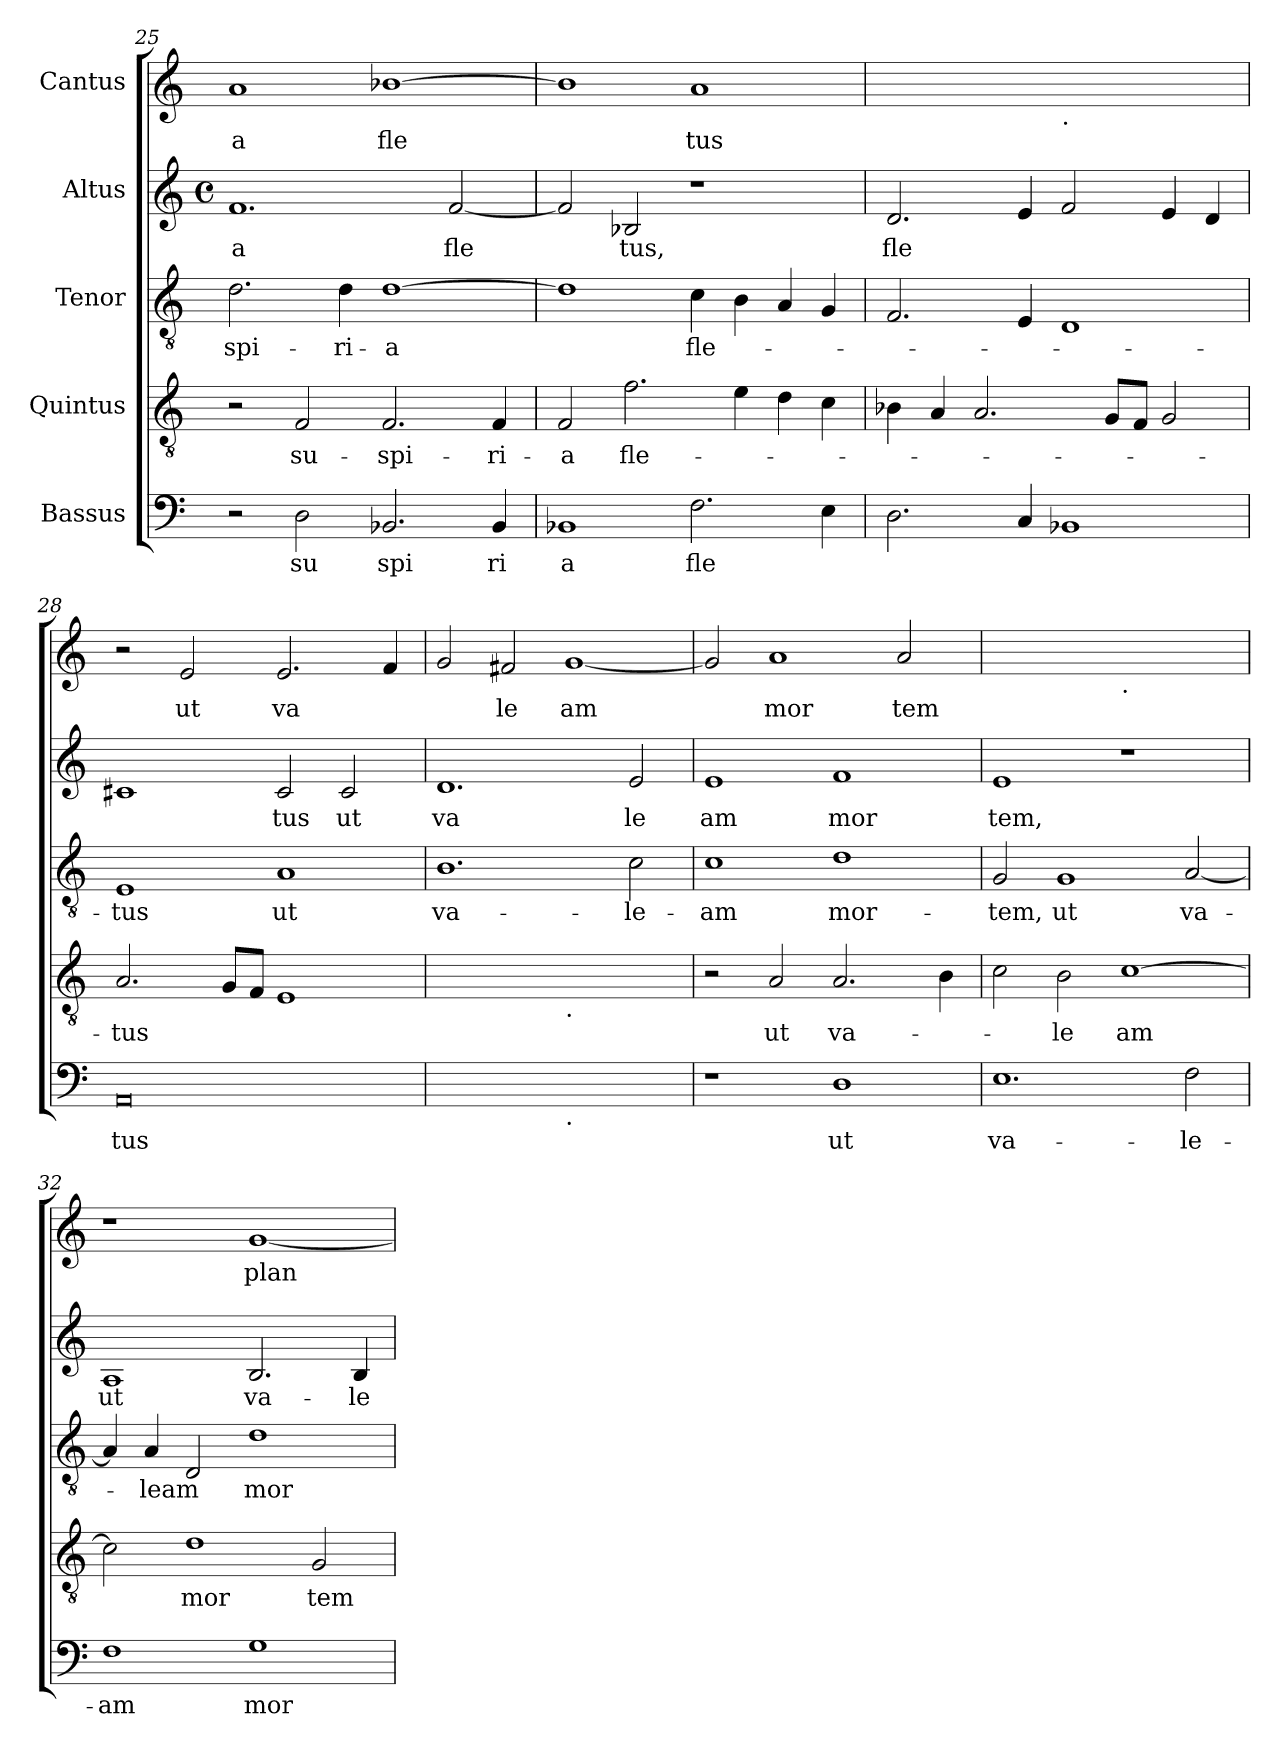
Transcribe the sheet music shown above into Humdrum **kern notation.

**kern	**text	**kern	**text	**kern	**text	**kern	**text	**kern	**text
*part5	*part5	*part4	*part4	*part3	*part3	*part2	*part2	*part1	*part1
*staff5	*staff5	*staff4	*staff4	*staff3	*staff3	*staff2	*staff2	*staff1	*staff1
*I"Bassus	*	*I"Quintus	*	*I"Tenor	*	*I"Altus	*	*I"Cantus	*
!!LO:LB:g=z
*clefF4	*	*clefGv2	*	*clefGv2	*	*clefG2	*	*clefG2	*
*k[]	*	*k[]	*	*k[]	*	*k[]	*	*k[]	*
*	*	*	*	*	*	*M4/4	*	*	*
*	*	*	*	*	*	*met(c)	*	*	*
=25	=25	=25	=25	=25	=25	=25	=25	=25	=25
!	!	!	!	!	!LO:LY:b	!	!LO:LY:b	!	!LO:LY:b
2r	.	2r	.	2.d\	spi-	1.f	a	1a	a
!	!LO:LY:b	!	!LO:LY:b	!	!	!	!	!	!
2D\	su	2F/	su-	.	.	.	.	.	.
!	!	!	!	!	!LO:LY:b	!	!	!	!
.	.	.	.	4d\	-ri-	.	.	.	.
!	!LO:LY:b	!	!LO:LY:b	!	!LO:LY:b	!	!	!	!LO:LY:b
2.BB-X/	spi	2.F/	-spi-	[>1d	-a	.	.	[>1b-X	fle
!	!	!	!	!	!	!	!LO:LY:b	!	!
.	.	.	.	.	.	[<2f/	fle	.	.
!	!LO:LY:b	!	!LO:LY:b	!	!	!	!	!	!
4BB-/	ri	4F/	-ri-	.	.	.	.	.	.
=26	=26	=26	=26	=26	=26	=26	=26	=26	=26
!	!LO:LY:b	!	!LO:LY:b	!	!	!	!	!	!
1BB-X	a	2F/	-a	1d]	.	2f/]	.	1b-]	.
!	!	!	!LO:LY:b	!	!	!	!LO:LY:b	!	!
.	.	2.f\	fle-	.	.	2B-X/	tus,	.	.
!	!LO:LY:b	!	!	!	!LO:LY:b	!	!	!	!LO:LY:b
2.F\	fle	.	.	4c\	fle-	1r	.	1a	tus
.	.	4e\	.	4B\	.	.	.	.	.
.	.	4d\	.	4A/	.	.	.	.	.
4E\	.	4c\	.	4G/	.	.	.	.	.
=27	=27	=27	=27	=27	=27	=27	=27	=27	=27
!	!	!	!	!	!	!	!LO:LY:b	!	!
2.D\	.	4B-X\	.	2.F/	.	2.d/	fle	1ryy	.
.	.	4A/	.	.	.	.	.	.	.
.	.	2.A/	.	.	.	.	.	.	.
4C/	.	.	.	4E/	.	4e/	.	.	.
!	!	!	!	!	!	!	!	!LO:TX:b:t=.	!
1BB-X	.	.	.	1D	.	2f/	.	1ryy	.
.	.	8G/L	.	.	.	.	.	.	.
.	.	8F/J	.	.	.	.	.	.	.
.	.	2G/	.	.	.	4e/	.	.	.
.	.	.	.	.	.	4d/	.	.	.
=28	=28	=28	=28	=28	=28	=28	=28	=28	=28
!	!LO:LY:b	!	!LO:LY:b	!	!LO:LY:b	!	!	!	!
0AA	tus	2.A/	-tus	1E	-tus	1c#X	.	2r	.
!	!	!	!	!	!	!	!	!	!LO:LY:b
.	.	.	.	.	.	.	.	2e/	ut
.	.	8G/L	.	.	.	.	.	.	.
.	.	8F/J	.	.	.	.	.	.	.
!	!	!	!	!	!LO:LY:b	!	!LO:LY:b	!	!LO:LY:b
.	.	1E	.	1A	ut	2c#/	tus	2.e/	va
!	!	!	!	!	!	!	!LO:LY:b	!	!
.	.	.	.	.	.	2c#/	ut	.	.
.	.	.	.	.	.	.	.	4f/	.
=29	=29	=29	=29	=29	=29	=29	=29	=29	=29
!	!	!	!	!	!LO:LY:b	!	!LO:LY:b	!	!
1ryy	.	1ryy	.	1.B	va-	1.d	va	2g/	.
!	!	!	!	!	!	!	!	!	!LO:LY:b
.	.	.	.	.	.	.	.	2f#X/	le
!	!	!LO:TX:b:t=.	!	!	!	!	!	!	!
!LO:TX:b:t=.	!	!	!	!	!	!	!	!	!
!	!	!	!	!	!	!	!	!	!LO:LY:b
1ryy	.	1ryy	.	.	.	.	.	[<1g	am
!	!	!	!	!	!LO:LY:b	!	!LO:LY:b	!	!
.	.	.	.	2c\	-le-	2e/	le	.	.
=30	=30	=30	=30	=30	=30	=30	=30	=30	=30
!	!	!	!	!	!LO:LY:b	!	!LO:LY:b	!	!
1r	.	2r	.	1c	-am	1e	am	2g/]	.
!	!	!	!LO:LY:b	!	!	!	!	!	!LO:LY:b
.	.	2A/	ut	.	.	.	.	1a	mor
!	!LO:LY:b	!	!LO:LY:b	!	!LO:LY:b	!	!LO:LY:b	!	!
1D	ut	2.A/	va-	1d	mor-	1f	mor	.	.
!	!	!	!	!	!	!	!	!	!LO:LY:b
.	.	.	.	.	.	.	.	2a/	tem
.	.	4B\	.	.	.	.	.	.	.
!!LO:LB:g=z
=31	=31	=31	=31	=31	=31	=31	=31	=31	=31
!	!LO:LY:b	!	!	!	!LO:LY:b	!	!LO:LY:b	!	!
1.E	va-	2c\	.	2G/	-tem,	1e	tem,	1ryy	.
!	!	!	!LO:LY:b	!	!LO:LY:b	!	!	!	!
.	.	2B\	-le	1G	ut	.	.	.	.
!	!	!	!	!	!	!	!	!LO:TX:b:t=.	!
!	!	!	!LO:LY:b	!	!	!	!	!	!
.	.	[>1c	am	.	.	1r	.	1ryy	.
!	!LO:LY:b	!	!	!	!LO:LY:b	!	!	!	!
2F\	-le-	.	.	[<2A/	va-	.	.	.	.
=32	=32	=32	=32	=32	=32	=32	=32	=32	=32
!	!LO:LY:b	!	!	!	!	!	!LO:LY:b	!	!
1F	-am	2c\]	.	4A/]	.	1A	ut	1r	.
!	!	!	!	!	!LO:LY:b	!	!	!	!
.	.	.	.	4A/	-leam	.	.	.	.
!	!	!	!LO:LY:b	!	!	!	!	!	!
.	.	1d	mor	2D/	.	.	.	.	.
!	!LO:LY:b	!	!	!	!LO:LY:b	!	!LO:LY:b	!	!LO:LY:b
1G	mor-	.	.	1d	mor-	2.B/	va-	[<1g	plan
!	!	!	!LO:LY:b	!	!	!	!	!	!
.	.	2G/	tem	.	.	.	.	.	.
!	!	!	!	!	!	!	!LO:LY:b	!	!
.	.	.	.	.	.	4B/	-le-	.	.
=	=	=	=	=	=	=	=	=	=
*-	*-	*-	*-	*-	*-	*-	*-	*-	*-
